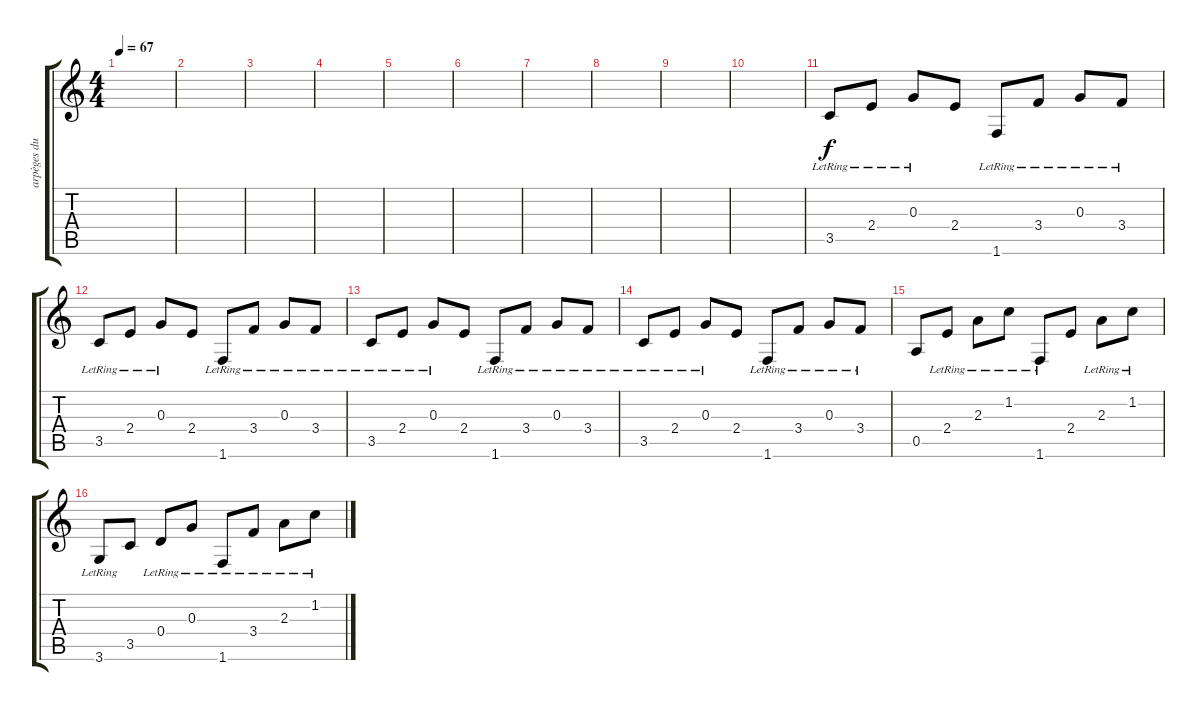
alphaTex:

\track ("arpèges dub" "arpèges du") {instrument electricguitarclean}
\staff {score tabs}
\tuning (E4 B3 G3 D3 A2 E2) {hide}
\ts (4 4)
\tempo 67
\clef g2
\ks c
|
|
|
|
|
|
|
|
|
|
3.5{lr}.8 2.4{lr}.8 0.3{lr}.8 2.4.8 1.6{lr}.8 3.4{lr}.8 0.3{lr}.8 3.4{lr}.8 |
3.5{lr}.8 2.4{lr}.8 0.3{lr}.8 2.4.8 1.6{lr}.8 3.4{lr}.8 0.3{lr}.8 3.4{lr}.8 |
3.5{lr}.8 2.4{lr}.8 0.3{lr}.8 2.4.8 1.6{lr}.8 3.4{lr}.8 0.3{lr}.8 3.4{lr}.8 |
3.5{lr}.8 2.4{lr}.8 0.3{lr}.8 2.4.8 1.6{lr}.8 3.4{lr}.8 0.3{lr}.8 3.4{lr}.8 |
0.5.8 2.4{lr}.8 2.3{lr}.8 1.2{lr}.8 1.6{lr}.8 2.4.8 2.3{lr}.8 1.2{lr}.8 |
3.6{lr}.8 3.5.8 0.4{lr}.8 0.3{lr}.8 1.6{lr}.8 3.4{lr}.8 2.3{lr}.8 1.2{lr}.8
